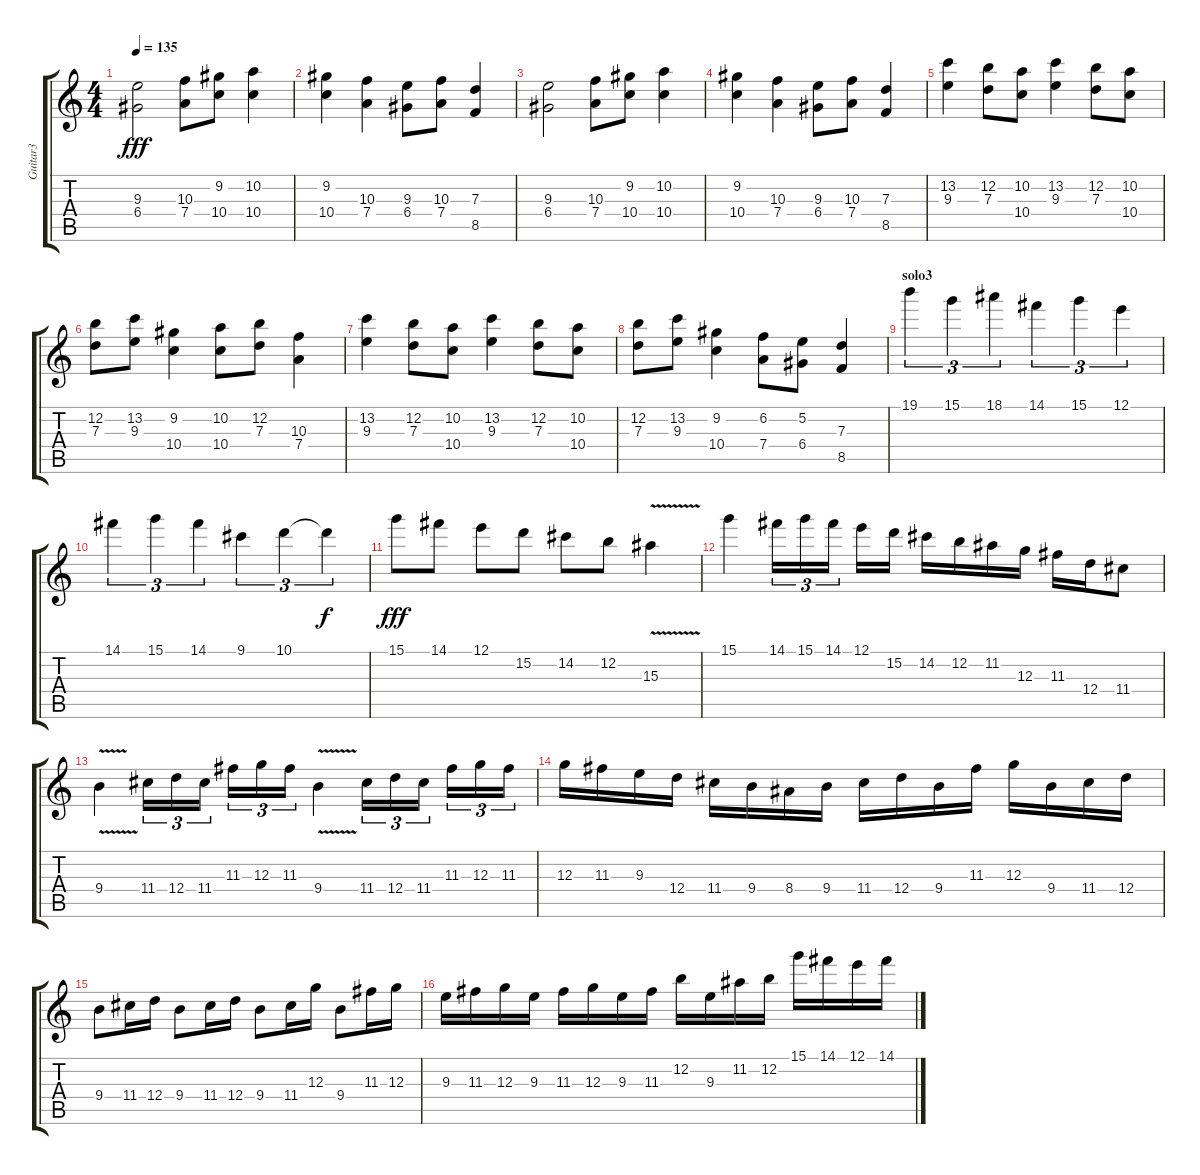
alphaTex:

\track ("Guitar3" "Guitar3") {instrument distortionguitar}
\staff {score tabs}
\tuning (E4 B3 G3 D3 A2 E2) {hide}
\ts (4 4)
\tempo 135
\clef g2
\ks c
(9.3 6.4).2{dy fff} (10.3 7.4).8 (9.2 10.4).8 (10.2 10.4).4 |
(9.2 10.4).4 (10.3 7.4).4 (9.3 6.4).8 (10.3 7.4).8 (7.3 8.5).4 |
(9.3 6.4).2 (10.3 7.4).8 (9.2 10.4).8 (10.2 10.4).4 |
(9.2 10.4).4 (10.3 7.4).4 (9.3 6.4).8 (10.3 7.4).8 (7.3 8.5).4 |
(13.2 9.3).4 (12.2 7.3).8 (10.2 10.4).8 (13.2 9.3).4 (12.2 7.3).8 (10.2 10.4).8 |
(12.2 7.3).8 (13.2 9.3).8 (9.2 10.4).4 (10.2 10.4).8 (12.2 7.3).8 (10.3 7.4).4 |
(13.2 9.3).4 (12.2 7.3).8 (10.2 10.4).8 (13.2 9.3).4 (12.2 7.3).8 (10.2 10.4).8 |
(12.2 7.3).8 (13.2 9.3).8 (9.2 10.4).4 (6.2 7.4).8 (5.2 6.4).8 (7.3 8.5).4 |
\section ("" "solo3")
19.1.4{tu (3 2) volume 14} 15.1.4{tu (3 2)} 18.1.4{tu (3 2)} 14.1.4{tu (3 2)} 15.1.4{tu (3 2)} 12.1.4{tu (3 2)} |
14.1.4{tu (3 2)} 15.1.4{tu (3 2)} 14.1.4{tu (3 2)} 9.1.4{tu (3 2)} 10.1.4{tu (3 2)} 10.1{t}.4{tu (3 2) dy f} |
15.1.8{dy fff} 14.1.8 12.1.8 15.2.8 14.2.8 12.2.8 15.3{v}.4 |
15.1.4 14.1.16{tu (3 2)} 15.1.16{tu (3 2)} 14.1.16{tu (3 2)} 12.1.16 15.2.16 14.2.16 12.2.16 11.2.16 12.3.16 11.3.16 12.4.16 11.4.8 |
9.4{v}.4 11.4.16{tu (3 2)} 12.4.16{tu (3 2)} 11.4.16{tu (3 2)} 11.3.16{tu (3 2)} 12.3.16{tu (3 2)} 11.3.16{tu (3 2)} 9.4{v}.4 11.4.16{tu (3 2)} 12.4.16{tu (3 2)} 11.4.16{tu (3 2)} 11.3.16{tu (3 2)} 12.3.16{tu (3 2)} 11.3.16{tu (3 2)} |
12.3.16 11.3.16 9.3.16 12.4.16 11.4.16 9.4.16 8.4.16 9.4.16 11.4.16 12.4.16 9.4.16 11.3.16 12.3.16 9.4.16 11.4.16 12.4.16 |
9.4.8 11.4.16 12.4.16 9.4.8 11.4.16 12.4.16 9.4.8 11.4.16 12.3.16 9.4.8 11.3.16 12.3.16 |
9.3.16 11.3.16 12.3.16 9.3.16 11.3.16 12.3.16 9.3.16 11.3.16 12.2.16 9.3.16 11.2.16 12.2.16 15.1.16 14.1.16 12.1.16 14.1.16
